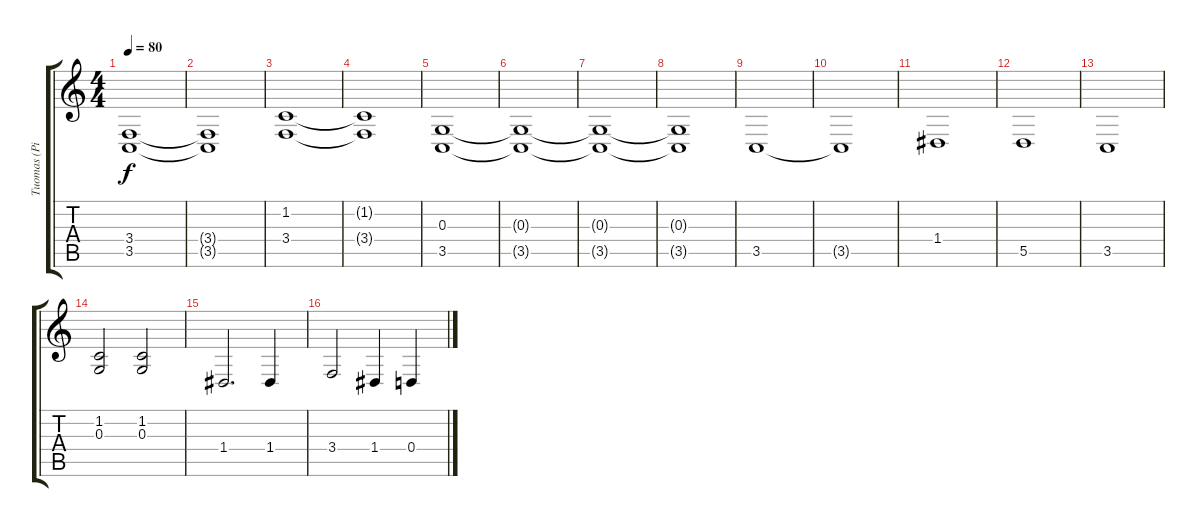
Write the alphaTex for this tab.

\track ("Tuomas (Piano LH)" "Tuomas (Pi") {instrument acousticgrandpiano}
\staff {score tabs}
\tuning (E4 B3 G3 D3 A2 E2) {hide}
\ts (4 4)
\tempo 80
\clef g2
\ks c
(3.4 3.5).1{dy f} |
(3.4{t} 3.5{t}).1 |
(1.2 3.4).1 |
(1.2{t} 3.4{t}).1 |
(0.3 3.5).1 |
(0.3{t} 3.5{t}).1 |
(0.3{t} 3.5{t}).1 |
(0.3{t} 3.5{t}).1 |
3.5.1 |
3.5{t}.1 |
1.4.1 |
5.5.1 |
3.5.1 |
(1.2 0.3).2 (1.2 0.3).2 |
1.4.2{d} 1.4.4 |
3.4.2 1.4.4 0.4.4
